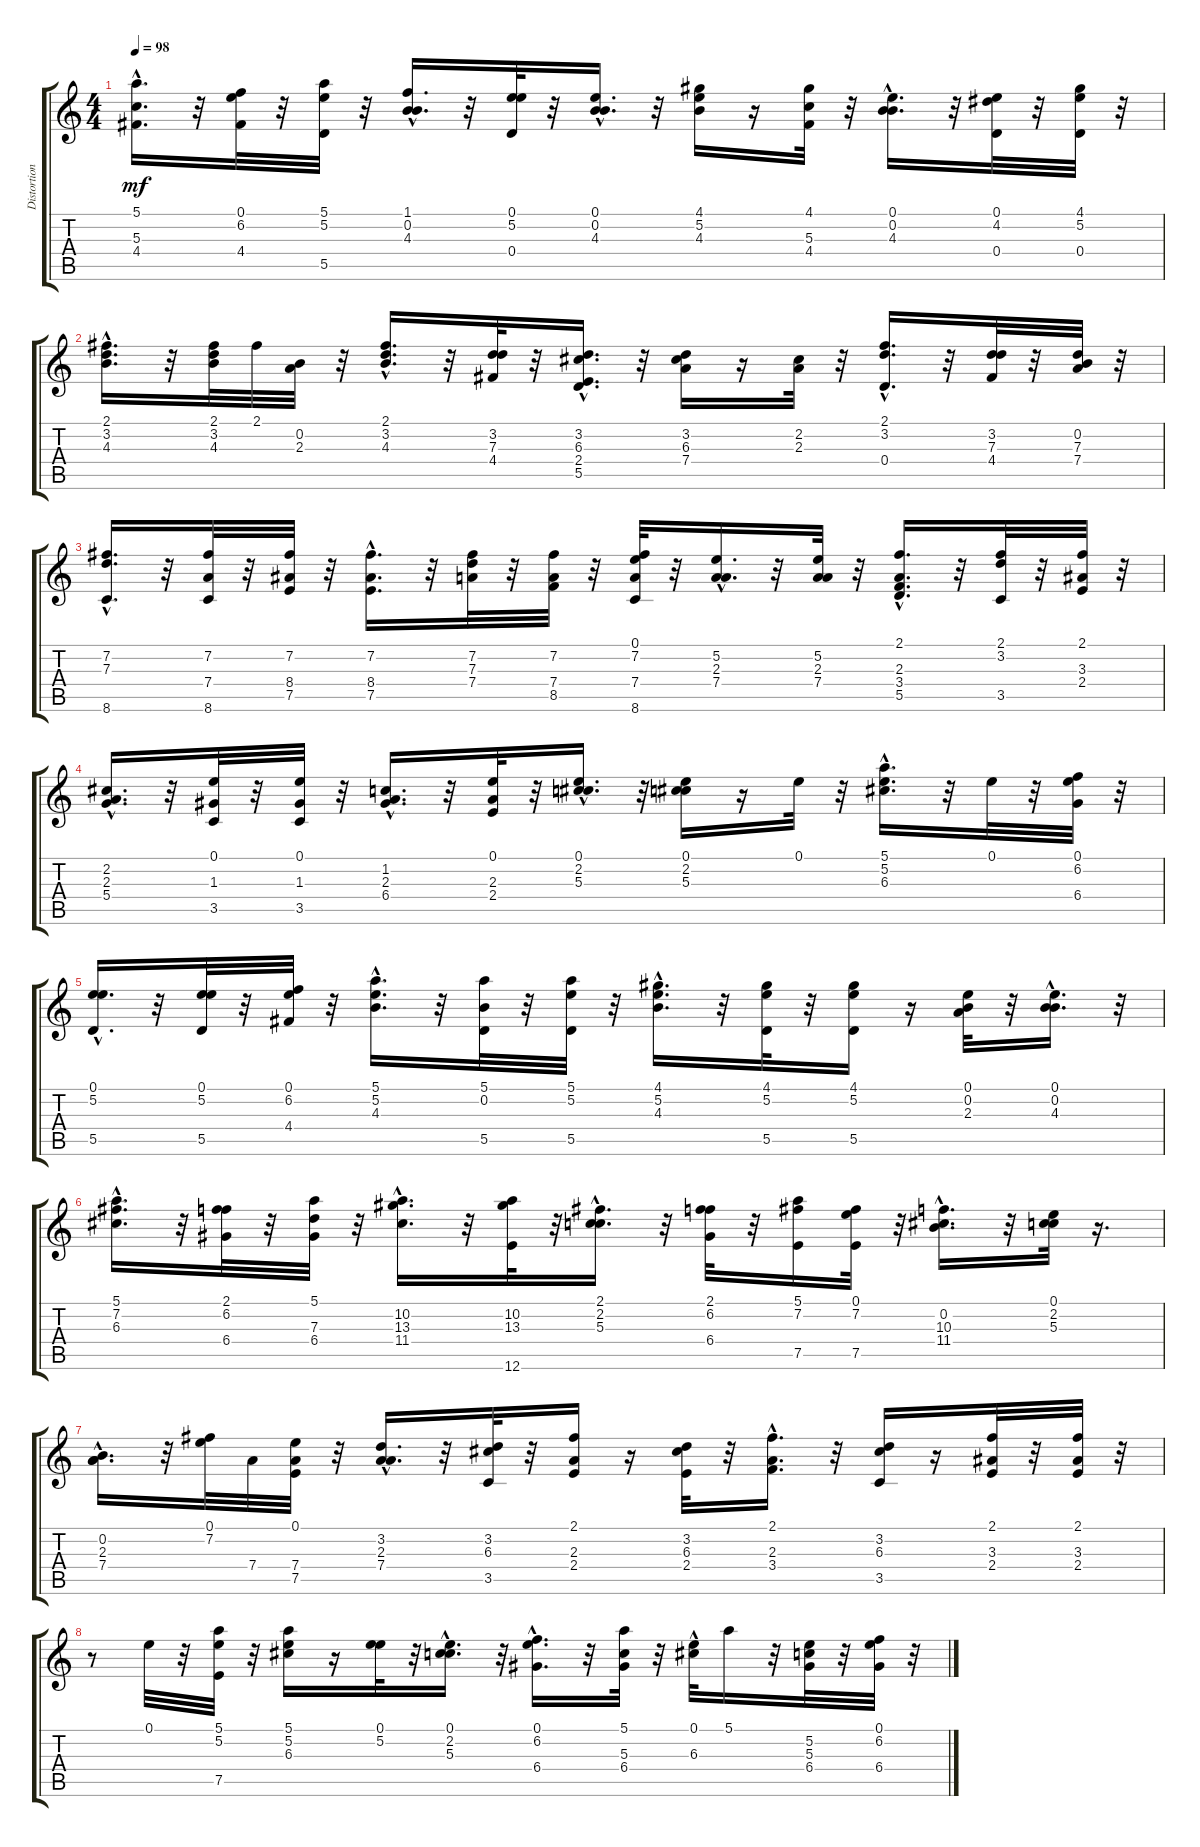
\track ("Distortion Guitar (right)" "Distortion") {instrument distortionguitar}
\staff {score tabs}
\tuning (E4 B3 G3 D3 A2 E2) {hide}
\ts (4 4)
\tempo 98
\clef g2
\ks c
(5.1{hac} 5.3{hac} 4.4{hac}).16{d dy mf} r.32 (0.1 6.2 4.4).32 r.32 (5.1 5.2 5.5).32 r.32 (1.1{hac} 0.2{hac} 4.3{hac}).16{d} r.32 (0.1 5.2 0.4).32 r.32 (0.1{hac} 0.2 4.3{hac}).16{d} r.32 (4.1 5.2 4.3).16 r.16 (4.1 5.3 4.4).32 r.32 (0.1{hac} 0.2{hac} 4.3).16{d} r.32 (0.1 4.2 0.4).32 r.32 (4.1 5.2 0.4).32 r.32 |
(2.1{hac} 3.2{hac} 4.3{hac}).16{d} r.32 (2.1 3.2 4.3).32 2.1.32 (0.2 2.3).32 r.32 (2.1{hac} 3.2{hac} 4.3{hac}).16{d} r.32 (3.2 7.3 4.4).32 r.32 (3.2{hac} 6.3{hac} 2.4{hac} 5.5).16{d} r.32 (3.2 6.3 7.4).16 r.16 (2.2 2.3).32 r.32 (2.1{hac} 3.2{hac} 0.4{hac}).16{d} r.32 (3.2 7.3 4.4).32 r.32 (0.2 7.3 7.4).32 r.32 |
(7.2{hac} 7.3{hac} 8.6{hac}).16{d} r.32 (7.2 7.4 8.6).32 r.32 (7.2 8.4 7.5).32 r.32 (7.2{hac} 8.4{hac} 7.5{hac}).16{d} r.32 (7.2 7.3 7.4).32 r.32 (7.2 7.4 8.5).32 r.32 (0.1 7.2 7.4 8.6).32 r.32 (5.2{hac} 2.3{hac} 7.4).16{d} r.32 (5.2 2.3 7.4).32 r.32 (2.1{hac} 2.3{hac} 3.4{hac} 5.5).16{d} r.32 (2.1 3.2 3.5).32 r.32 (2.1 3.3 2.4).32 r.32 |
(2.2{hac} 2.3{hac} 5.4{hac}).16{d} r.32 (0.1 1.3 3.5).32 r.32 (0.1 1.3 3.5).32 r.32 (1.2{hac} 2.3{hac} 6.4{hac}).16{d} r.32 (0.1 2.3 2.4).32 r.32 (0.1{hac} 2.2{hac} 5.3{hac}).16{d} r.32 (0.1 2.2 5.3).16 r.16 0.1.32 r.32 (5.1 5.2{hac} 6.3).16{d} r.32 0.1.32 r.32 (0.1 6.2 6.4).32 r.32 |
(0.1{hac} 5.2 5.5).16{d} r.32 (0.1 5.2 5.5).32 r.32 (0.1 6.2 4.4).32 r.32 (5.1 5.2{hac} 4.3).16{d} r.32 (5.1 0.2 5.5).32 r.32 (5.1 5.2 5.5).32 r.32 (4.1{hac} 5.2{hac} 4.3{hac}).16{d} r.32 (4.1 5.2 5.5).32 r.32 (4.1 5.2 5.5).16 r.16 (0.1 0.2 2.3).32 r.32 (0.1{hac} 0.2 4.3{hac}).16{d} r.32 |
(5.1{hac} 7.2 6.3{hac}).16{d} r.32 (2.1 6.2 6.4).32 r.32 (5.1 7.3 6.4).32 r.32 (10.2{hac} 13.3{hac} 11.4{hac}).16{d} r.32 (10.2 13.3 12.6).32 r.32 (2.1{hac} 2.2{hac} 5.3).16{d} r.32 (2.1 6.2 6.4).32 r.32 (5.1 7.2 7.5).16 (0.1 7.2 7.5).32 r.32 (0.2{hac} 10.3{hac} 11.4{hac}).16{d} r.32 (0.1 2.2 5.3).32 r.16{d} |
(0.2{hac} 2.3{hac} 7.4{hac}).16{d} r.32 (0.1 7.2).32 7.4.32 (0.1 7.4 7.5).32 r.32 (3.2{hac} 2.3{hac} 7.4{hac}).16{d} r.32 (3.2 6.3 3.5).32 r.32 (2.1 2.3 2.4).16 r.16 (3.2 6.3 2.4).32 r.32 (2.1 2.3{hac} 3.4{hac}).16{d} r.32 (3.2 6.3 3.5).16 r.16 (2.1 3.3 2.4).32 r.32 (2.1 3.3 2.4).32 r.32 |
r.8 0.1.32{volume 9} r.32 (5.1 5.2 7.5).32 r.32 (5.1 5.2 6.3).16 r.16 (0.1 5.2).32 r.32 (0.1{hac} 2.2 5.3).16{d} r.32 (0.1{hac} 6.2 6.4).16{d} r.32 (5.1 5.3 6.4).32 r.32 (0.1{hac} 6.3).32 5.1.16 r.32 (5.2 5.3 6.4).32 r.32 (0.1 6.2 6.4).32 r.32
